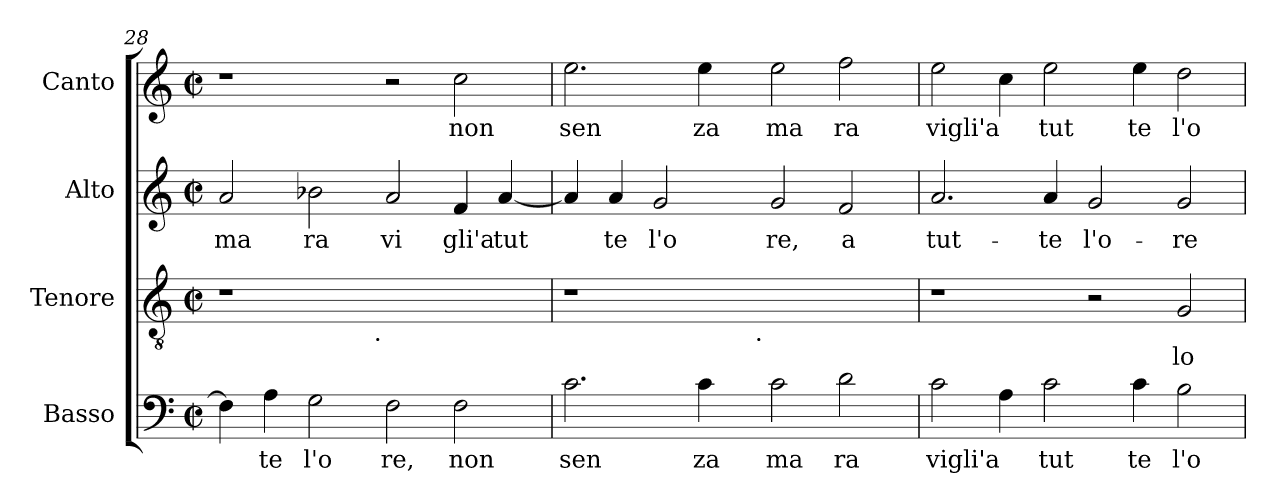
**kern	**text	**kern	**text	**kern	**text	**kern	**text
*part4	*part4	*part3	*part3	*part2	*part2	*part1	*part1
*staff4	*staff4	*staff3	*staff3	*staff2	*staff2	*staff1	*staff1
*I"Basso	*	*I"Tenore	*	*I"Alto	*	*I"Canto	*
*clefF4	*	*clefGv2	*	*clefG2	*	*clefG2	*
*k[]	*	*k[]	*	*k[]	*	*k[]	*
*C:	*	*C:	*	*C:	*	*C:	*
*M2/2	*	*M2/2	*	*M2/2	*	*M2/2	*
*met(c|)	*	*met(c|)	*	*met(c|)	*	*met(c|)	*
=28	=28	=28	=28	=28	=28	=28	=28
!	!LO:LY:b:cj	!	!	!	!LO:LY:b:cj	!	!
*	*	*^	*	*	*	*	*
4F\]	.	1r	2ryy	.	2a/	ma	1r	.
!	!LO:LY:b:cj	!	!	!	!	!	!	!
4A\	te	.	.	.	.	.	.	.
!	!LO:LY:b:cj	!	!	!	!	!LO:LY:b:cj	!	!
2G\	l'o	.	4...ryy	.	2b-X\	ra	.	.
!	!	!	!LO:TX:b:t=.	!	!	!	!	!
.	.	.	1ryy	.	.	.	.	.
!	!LO:LY:b:cj	!	!	!	!	!LO:LY:b:cj	!	!
2F\	re,	1ryy	.	.	2a/	vi	2r	.
!	!LO:LY:b:cj	!	!	!	!	!LO:LY:b:cj	!	!LO:LY:b:cj
2F\	non	.	.	.	4f/	gli'a	2cc\	non
!	!	!	!	!	!	!LO:LY:b:cj	!	!
.	.	.	.	.	[<4a/	tut	.	.
.	.	.	32ryy	.	.	.	.	.
=29	=29	=29	=29	=29	=29	=29	=29	=29
!	!LO:LY:b:cj	!	!	!	!	!LO:LY:b:cj	!	!LO:LY:b:cj
2.c\	sen	1r	2ryy	.	4a/]	.	2.ee\	sen
!	!	!	!	!	!	!LO:LY:b:cj	!	!
.	.	.	.	.	4a/	te	.	.
!	!	!	!	!	!	!LO:LY:b:cj	!	!
.	.	.	4ryy	.	2g/	l'o	.	.
!	!LO:LY:b:cj	!	!	!	!	!	!	!LO:LY:b:cj
4c\	za	.	8ryy	.	.	.	4ee\	za
.	.	.	16ryy	.	.	.	.	.
.	.	.	64ryy	.	.	.	.	.
!	!	!	!LO:TX:b:t=.	!	!	!	!	!
.	.	.	1ryy	.	.	.	.	.
!	!LO:LY:b:cj	!	!	!	!	!LO:LY:b:cj	!	!LO:LY:b:cj
2c\	ma	1ryy	.	.	2g/	re,	2ee\	ma
!	!LO:LY:b:cj	!	!	!	!	!LO:LY:b:cj	!	!LO:LY:b:cj
2d\	ra	.	.	.	2f/	a	2ff\	ra
.	.	.	32.ryy	.	.	.	.	.
!!LO:PB:g=z
=30	=30	=30	=30	=30	=30	=30	=30	=30
!	!LO:LY:b:cj	!	!	!	!	!LO:LY:b:cj	!	!LO:LY:b:cj
*	*	*v	*v	*	*	*	*	*
2c\	vigli'a	1r	.	2.a/	tut-	2ee\	vigli'a
!	!LO:LY:b:cj	!	!	!	!	!	!LO:LY:b:cj
4A\	.	.	.	.	.	4cc\	.
!	!LO:LY:b:cj	!	!	!	!LO:LY:b:cj	!	!LO:LY:b:cj
2c\	tut	.	.	4a/	-te	2ee\	tut
!	!	!	!	!	!LO:LY:b:cj	!	!
.	.	2r	.	2g/	l'o-	.	.
!	!LO:LY:b:cj	!	!	!	!	!	!LO:LY:b:cj
4c\	te	.	.	.	.	4ee\	te
!	!LO:LY:b:cj	!	!LO:LY:b:cj	!	!LO:LY:b:cj	!	!LO:LY:b:cj
2B\	l'o	2G/	lo	2g/	-re	2dd\	l'o
=	=	=	=	=	=	=	=
*-	*-	*-	*-	*-	*-	*-	*-
